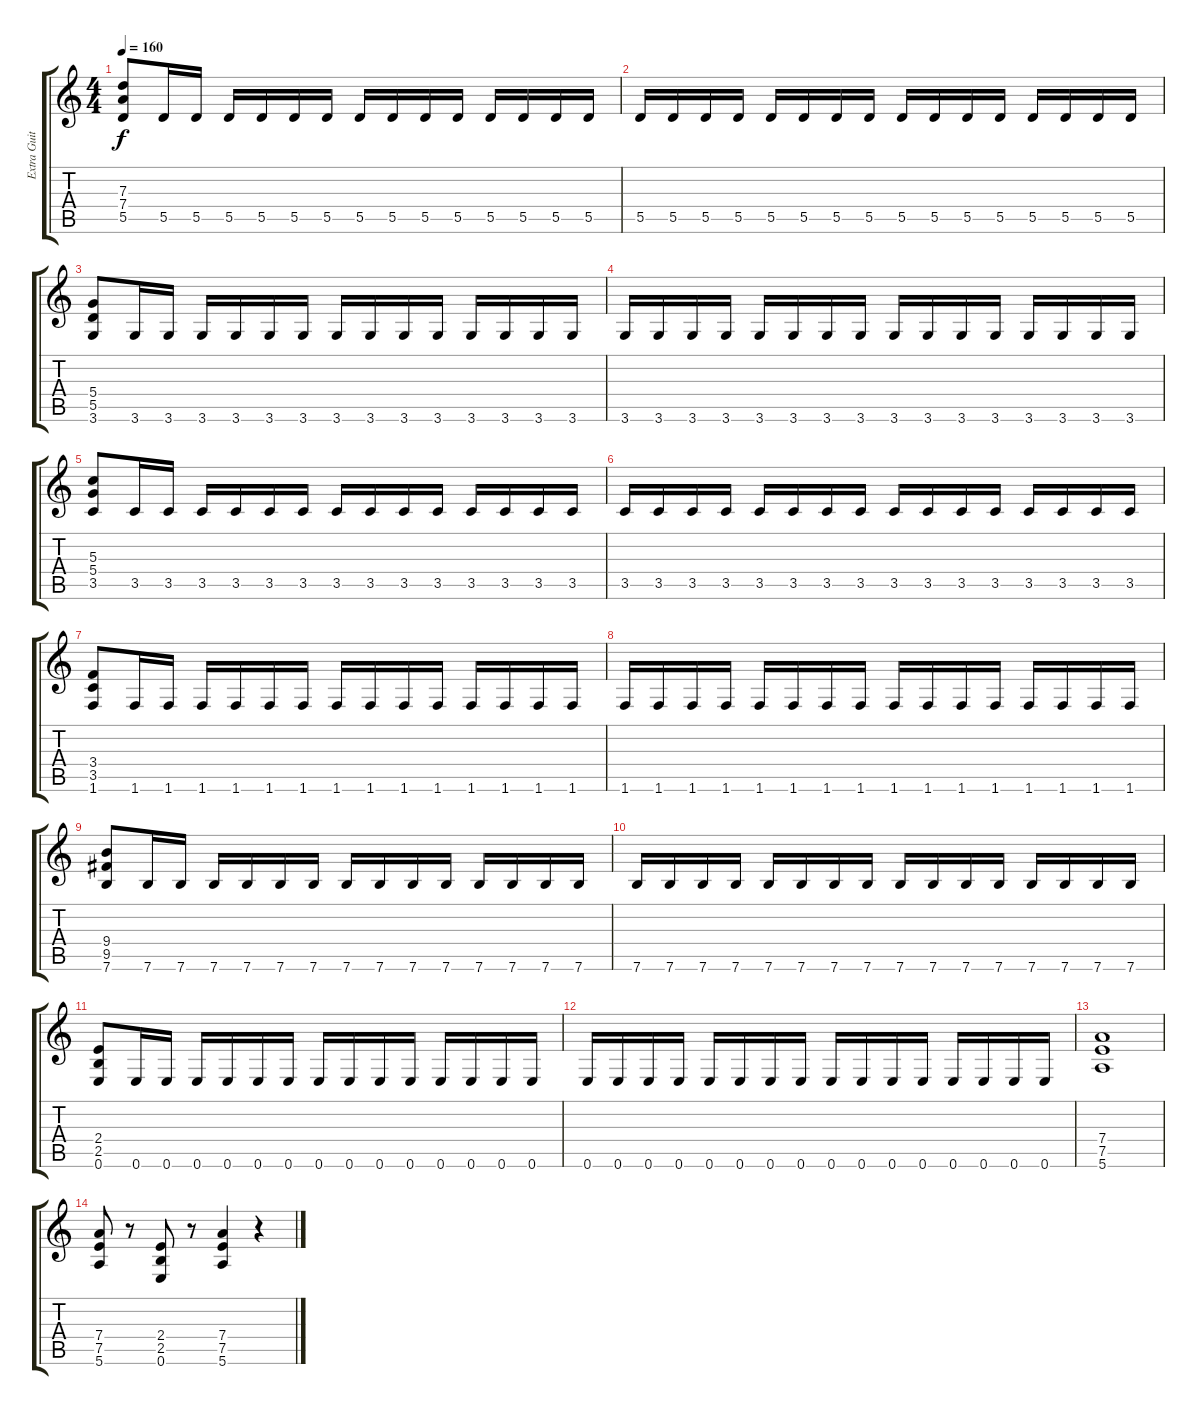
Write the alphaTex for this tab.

\track ("Extra Guitar - BG" "Extra Guit") {instrument distortionguitar}
\staff {score tabs}
\tuning (E4 B3 G3 D3 A2 E2) {hide}
\ts (4 4)
\tempo 160
\clef g2
\ks c
(7.3 7.4 5.5).8{dy f} 5.5.16 5.5.16 5.5.16 5.5.16 5.5.16 5.5.16 5.5.16 5.5.16 5.5.16 5.5.16 5.5.16 5.5.16 5.5.16 5.5.16 |
5.5.16 5.5.16 5.5.16 5.5.16 5.5.16 5.5.16 5.5.16 5.5.16 5.5.16 5.5.16 5.5.16 5.5.16 5.5.16 5.5.16 5.5.16 5.5.16 |
(5.4 5.5 3.6).8 3.6.16 3.6.16 3.6.16 3.6.16 3.6.16 3.6.16 3.6.16 3.6.16 3.6.16 3.6.16 3.6.16 3.6.16 3.6.16 3.6.16 |
3.6.16 3.6.16 3.6.16 3.6.16 3.6.16 3.6.16 3.6.16 3.6.16 3.6.16 3.6.16 3.6.16 3.6.16 3.6.16 3.6.16 3.6.16 3.6.16 |
(5.3 5.4 3.5).8 3.5.16 3.5.16 3.5.16 3.5.16 3.5.16 3.5.16 3.5.16 3.5.16 3.5.16 3.5.16 3.5.16 3.5.16 3.5.16 3.5.16 |
3.5.16 3.5.16 3.5.16 3.5.16 3.5.16 3.5.16 3.5.16 3.5.16 3.5.16 3.5.16 3.5.16 3.5.16 3.5.16 3.5.16 3.5.16 3.5.16 |
(3.4 3.5 1.6).8 1.6.16 1.6.16 1.6.16 1.6.16 1.6.16 1.6.16 1.6.16 1.6.16 1.6.16 1.6.16 1.6.16 1.6.16 1.6.16 1.6.16 |
1.6.16 1.6.16 1.6.16 1.6.16 1.6.16 1.6.16 1.6.16 1.6.16 1.6.16 1.6.16 1.6.16 1.6.16 1.6.16 1.6.16 1.6.16 1.6.16 |
(9.4 9.5 7.6).8 7.6.16 7.6.16 7.6.16 7.6.16 7.6.16 7.6.16 7.6.16 7.6.16 7.6.16 7.6.16 7.6.16 7.6.16 7.6.16 7.6.16 |
7.6.16 7.6.16 7.6.16 7.6.16 7.6.16 7.6.16 7.6.16 7.6.16 7.6.16 7.6.16 7.6.16 7.6.16 7.6.16 7.6.16 7.6.16 7.6.16 |
(2.4 2.5 0.6).8 0.6.16 0.6.16 0.6.16 0.6.16 0.6.16 0.6.16 0.6.16 0.6.16 0.6.16 0.6.16 0.6.16 0.6.16 0.6.16 0.6.16 |
0.6.16 0.6.16 0.6.16 0.6.16 0.6.16 0.6.16 0.6.16 0.6.16 0.6.16 0.6.16 0.6.16 0.6.16 0.6.16 0.6.16 0.6.16 0.6.16 |
(7.4 7.5 5.6).1 |
(7.4 7.5 5.6).8 r.8 (2.4 2.5 0.6).8 r.8 (7.4 7.5 5.6).4 r.4
